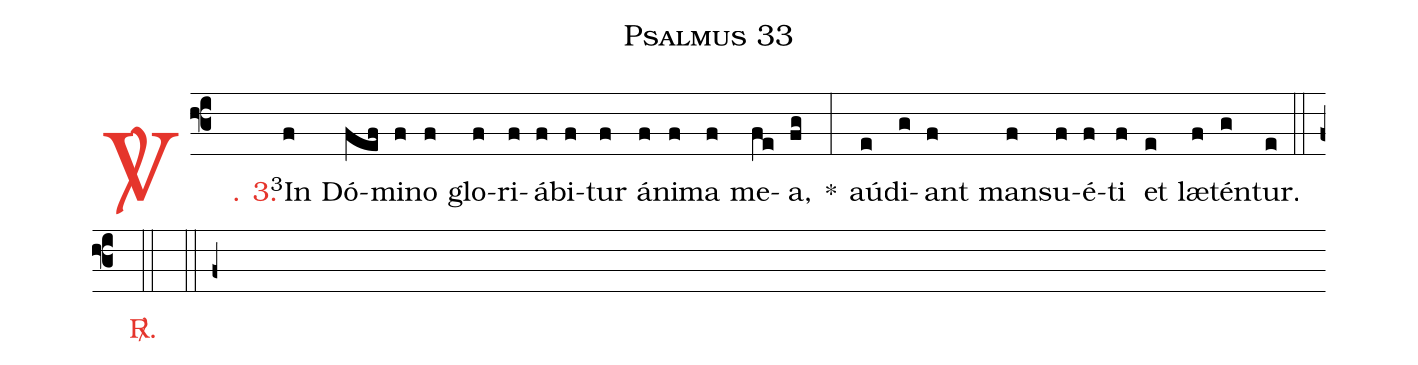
name: Psalmus 33;
%%
(f3)

<c><sp>V/</sp>. 3.</c>() <v>\VSup{3}</v>In(f) Dó(fef)mi(f)no(f) glo(f)ri(f)á(f)bi(f)tur(f) á(f)ni(f)ma(f) me(fe)a,(fg) *(:) aú(e)di(g)ant(f) man(f)su(f)é(f)ti(f) et(e) læ(f)tén(g)tur.(e)

(::)

<c><sp>R/</sp>.</c>(::)

(::)

(f+)
